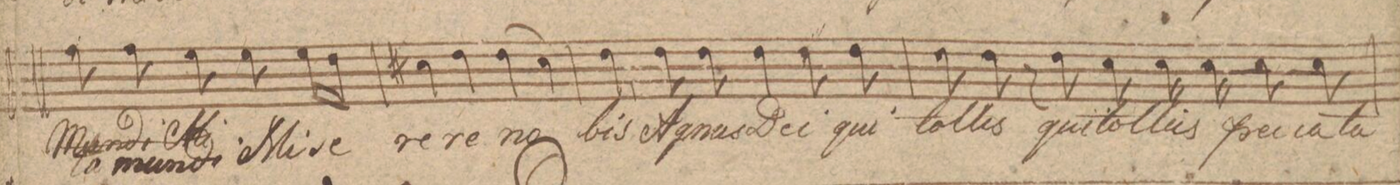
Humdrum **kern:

**kern	**text
*I"Tenore	*
*clefC4	*
*k[f#c#g#d#]	*
*met(c)	*
*M4/4	*
8e\	-ta
8e\	mun-
8d#\	-di
8d#\	Mi-
16d#\LL	-se-
16c#\JJ	.
=10	=10
4B#X\	-re-
4c#\	-re
(4c#\	no-
4B#\)	.
=11	=11
4c#\	-bis
8c#\	A-
8c#\	-gnus
4c#\	De-
8c#\	-i
8c#\	qui
=12	=12
8c#\	tol
8c#\	lis
8r	.
8c#\	qui
8B\	tol-
16B\	-lis
16B\	pec-
8B\	-ca-
8B\	-ta
=13	=13
*-	*-
